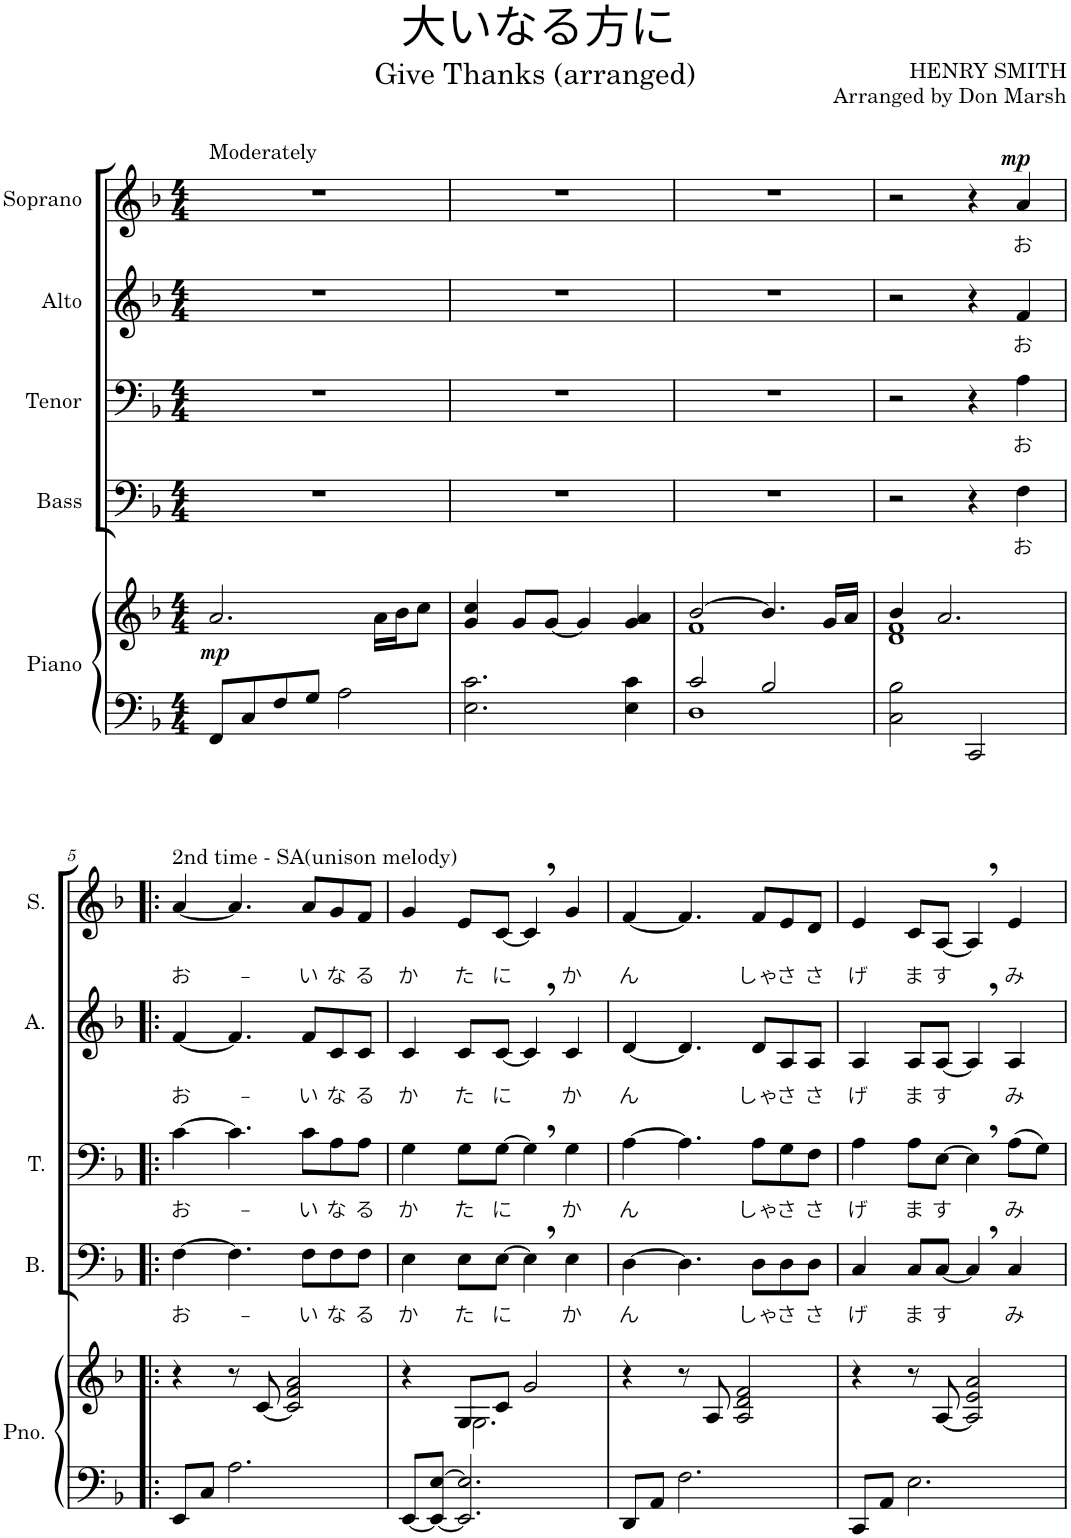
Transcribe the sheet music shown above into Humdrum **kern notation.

**kern	**kern	**dynam	**kern	**text	**kern	**text	**kern	**text	**kern	**text	**dynam
*part5	*part5	*part5	*part4	*part4	*part3	*part3	*part2	*part2	*part1	*part1	*part1
*staff6	*staff5	*staff5/6	*staff4	*staff4	*staff3	*staff3	*staff2	*staff2	*staff1	*staff1	*staff1
*I"Piano	*	*	*I"Bass	*	*I"Tenor	*	*I"Alto	*	*I"Soprano	*	*
*I'Pno.	*	*	*I'B.	*	*I'T.	*	*I'A.	*	*I'S.	*	*
*clefF4	*clefG2	*	*clefF4	*	*clefF4	*	*clefG2	*	*clefG2	*	*
*k[b-]	*k[b-]	*	*k[b-]	*	*k[b-]	*	*k[b-]	*	*k[b-]	*	*
*M4/4	*M4/4	*	*M4/4	*	*M4/4	*	*M4/4	*	*M4/4	*	*
=1	=1	=1	=1	=1	=1	=1	=1	=1	=1	=1	=1
!	!	!	!	!	!	!	!	!	!LO:TX:a:t=Moderately	!	!
!	!	!LO:DY:b	!	!	!	!	!	!	!	!	!
8FF/L	2.a/	mp	1r	.	1r	.	1r	.	1r	.	.
8C/	.	.	.	.	.	.	.	.	.	.	.
8F/	.	.	.	.	.	.	.	.	.	.	.
8G/J	.	.	.	.	.	.	.	.	.	.	.
2A\	.	.	.	.	.	.	.	.	.	.	.
.	16a\LL	.	.	.	.	.	.	.	.	.	.
.	16b-\J	.	.	.	.	.	.	.	.	.	.
.	8cc\J	.	.	.	.	.	.	.	.	.	.
=2	=2	=2	=2	=2	=2	=2	=2	=2	=2	=2	=2
2.E\ 2.c\	4g/ 4cc/	.	1r	.	1r	.	1r	.	1r	.	.
.	8g/L	.	.	.	.	.	.	.	.	.	.
.	[8g/J	.	.	.	.	.	.	.	.	.	.
.	4g/]	.	.	.	.	.	.	.	.	.	.
4E\ 4c\	4g/ 4a/	.	.	.	.	.	.	.	.	.	.
=3	=3	=3	=3	=3	=3	=3	=3	=3	=3	=3	=3
*^	*^	*	*	*	*	*	*	*	*	*	*
2c/	1D	[2b-/	1f	.	1r	.	1r	.	1r	.	1r	.	.
2B-/	.	4.b-/]	.	.	.	.	.	.	.	.	.	.	.
.	.	16g/LL	.	.	.	.	.	.	.	.	.	.	.
.	.	16a/JJ	.	.	.	.	.	.	.	.	.	.	.
*v	*v	*	*	*	*	*	*	*	*	*	*	*	*
=4	=4	=4	=4	=4	=4	=4	=4	=4	=4	=4	=4	=4
2C\ 2B-\	4b-/	1d 1f	.	2r	.	2r	.	2r	.	2r	.	.
.	2.a/	.	.	.	.	.	.	.	.	.	.	.
2CC/	.	.	.	4r	.	4r	.	4r	.	4r	.	.
!	!	!	!	!	!LO:LY:b	!	!LO:LY:b	!	!LO:LY:b	!	!LO:LY:b	!LO:DY:a
.	.	.	.	4F\	お	4A\	お	4f/	お	4a/	お	mp
*	*v	*v	*	*	*	*	*	*	*	*	*	*
!!LO:LB:g=z
=5!|:	=5!|:	=5!|:	=5!|:	=5!|:	=5!|:	=5!|:	=5!|:	=5!|:	=5!|:	=5!|:	=5!|:
!	!	!	!	!	!	!	!	!	!LO:TX:a:t=2nd time - SA(unison melody)	!	!
!	!	!	!	!LO:LY:b	!	!LO:LY:b	!	!LO:LY:b	!	!LO:LY:b	!
8EE/L	4r	.	[4F\	お-	[4c\	お-	[4f/	お-	[4a/	お-	.
8C/J	.	.	.	.	.	.	.	.	.	.	.
2.A\	8r	.	4.F\]	.	4.c\]	.	4.f/]	.	4.a/]	.	.
.	[8c/	.	.	.	.	.	.	.	.	.	.
.	2c/] 2f/ 2a/	.	.	.	.	.	.	.	.	.	.
!	!	!	!	!LO:LY:b	!	!LO:LY:b	!	!LO:LY:b	!	!LO:LY:b	!
.	.	.	8F\L	-い	8c\L	-い	8f/L	-い	8a/L	-い	.
!	!	!	!	!LO:LY:b	!	!LO:LY:b	!	!LO:LY:b	!	!LO:LY:b	!
.	.	.	8F\	な	8A\	な	8c/	な	8g/	な	.
!	!	!	!	!LO:LY:b	!	!LO:LY:b	!	!LO:LY:b	!	!LO:LY:b	!
.	.	.	8F\J	る	8A\J	る	8c/J	る	8f/J	る	.
=6	=6	=6	=6	=6	=6	=6	=6	=6	=6	=6	=6
*	*^	*	*	*	*	*	*	*	*	*	*
!	!	!	!	!	!LO:LY:b	!	!LO:LY:b	!	!LO:LY:b	!	!LO:LY:b	!
[8EE/L	4r	4ryy	.	4E\	か	4G\	か	4c/	か	4g/	か	.
8EE/_ [8E/J	.	.	.	.	.	.	.	.	.	.	.	.
!	!	!	!	!	!LO:LY:b	!	!LO:LY:b	!	!LO:LY:b	!	!LO:LY:b	!
2.EE/] 2.E/]	8G/L	2.G\	.	8E\L	た	8G\L	た	8c/L	た	8e/L	た	.
!	!	!	!	!	!LO:LY:b	!	!LO:LY:b	!	!LO:LY:b	!	!LO:LY:b	!
.	8c/J	.	.	[8E\J	に	[8G\J	に	[8c/J	に	[8c/J	に	.
.	2g/	.	.	4E,\]	.	4G,\]	.	4c,/]	.	4c,/]	.	.
!	!	!	!	!	!LO:LY:b	!	!LO:LY:b	!	!LO:LY:b	!	!LO:LY:b	!
.	.	.	.	4E\	か	4G\	か	4c/	か	4g/	か	.
*	*v	*v	*	*	*	*	*	*	*	*	*	*
=7	=7	=7	=7	=7	=7	=7	=7	=7	=7	=7	=7
!	!	!	!	!LO:LY:b	!	!LO:LY:b	!	!LO:LY:b	!	!LO:LY:b	!
8DD/L	4r	.	[4D\	ん	[4A\	ん	[4d/	ん	[4f/	ん	.
8AA/J	.	.	.	.	.	.	.	.	.	.	.
2.F\	8r	.	4.D\]	.	4.A\]	.	4.d/]	.	4.f/]	.	.
.	8A/	.	.	.	.	.	.	.	.	.	.
.	2A/ 2d/ 2f/	.	.	.	.	.	.	.	.	.	.
!	!	!	!	!LO:LY:b	!	!LO:LY:b	!	!LO:LY:b	!	!LO:LY:b	!
.	.	.	8D\L	しゃ	8A\L	しゃ	8d/L	しゃ	8f/L	しゃ	.
!	!	!	!	!LO:LY:b	!	!LO:LY:b	!	!LO:LY:b	!	!LO:LY:b	!
.	.	.	8D\	さ	8G\	さ	8A/	さ	8e/	さ	.
!	!	!	!	!LO:LY:b	!	!LO:LY:b	!	!LO:LY:b	!	!LO:LY:b	!
.	.	.	8D\J	さ	8F\J	さ	8A/J	さ	8d/J	さ	.
=8	=8	=8	=8	=8	=8	=8	=8	=8	=8	=8	=8
!	!	!	!	!LO:LY:b	!	!LO:LY:b	!	!LO:LY:b	!	!LO:LY:b	!
8CC/L	4r	.	4C/	げ	4A\	げ	4A/	げ	4e/	げ	.
8AA/J	.	.	.	.	.	.	.	.	.	.	.
!	!	!	!	!LO:LY:b	!	!LO:LY:b	!	!LO:LY:b	!	!LO:LY:b	!
2.E\	8r	.	8C/L	ま	8A\L	ま	8A/L	ま	8c/L	ま	.
!	!	!	!	!LO:LY:b	!	!LO:LY:b	!	!LO:LY:b	!	!LO:LY:b	!
.	[8A/	.	[8C/J	す	[8E\J	す	[8A/J	す	[8A/J	す	.
.	2A/] 2e/ 2a/	.	4C,/]	.	4E,\]	.	4A,/]	.	4A,/]	.	.
!	!	!	!	!LO:LY:b	!	!LO:LY:b	!	!LO:LY:b	!	!LO:LY:b	!
.	.	.	4C/	み	(8A\L	み	4A/	み	4e/	み	.
.	.	.	.	.	8G\J)	.	.	.	.	.	.
=	=	=	=	=	=	=	=	=	=	=	=
*-	*-	*-	*-	*-	*-	*-	*-	*-	*-	*-	*-
